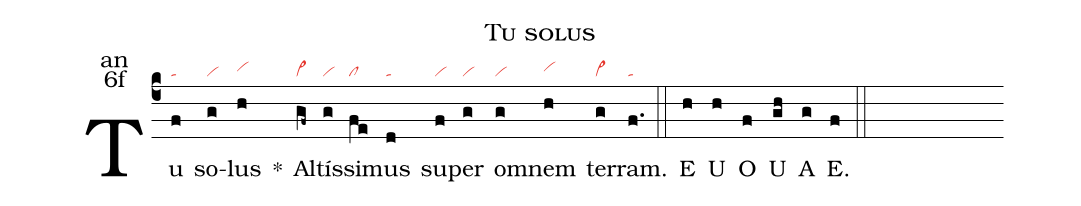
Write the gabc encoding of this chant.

name:Tu solus;
office-part:an;
mode:6f;
nabc-lines:1;
%%
(c4) Tu(f|ta) so(g|vi)lus(h|vihh) <sp>*</sp>() Al(gf~|cl~)tís(g|vi)si(fe|cl)mus(d|ta) su(f|vi)per(g|vi) om(g|vi)nem(h|vihh) ter(g|cl~)ram.(f.|ta) (::)
<eu>E(h) U(h) O(f) U(gh) A(g) E.(f) </eu>(::)
